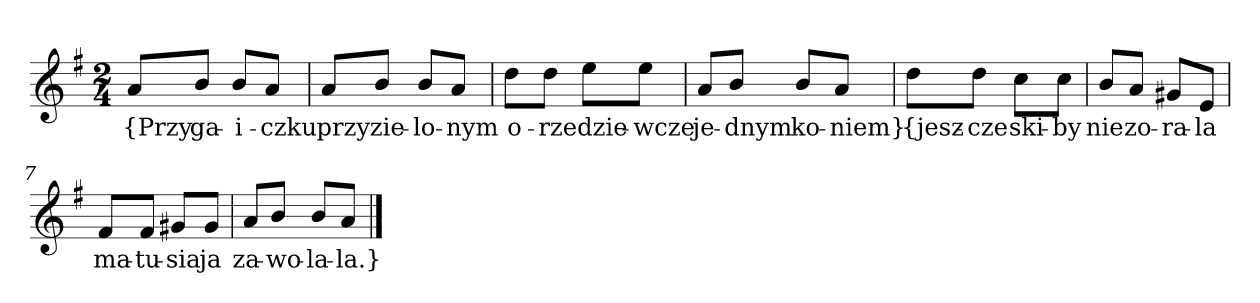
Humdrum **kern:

**kern	**text
*part1	*part1
*staff1	*staff1
*clefG2	*
*k[f#]	*
*M2/4	*
=	=
8a/L	{Przy
8b/J	ga-
8b/L	-i-
8a/J	-czku
=2	=2
8a/L	przy
8b/J	zie-
8b/L	-lo-
8a/J	-nym
=3	=3
8dd\L	o-
8dd\J	-rze
8ee\L	dzie-
8ee\J	-wcze
=4	=4
8a/L	je-
8b/J	-dnym
8b/L	ko-
8a/J	-niem}
=5y	=5y
8dd\L	{jesz-
8dd\J	-cze
8cc\L	ski-
8cc\J	-by
=6	=6
8b/L	nie
8a/J	zo-
8g#X/L	-ra-
8e/J	-la
=7	=7
8f#/L	ma-
8f#/J	-tu-
8g#X/L	-sia
8g#/J	ja
=8	=8
8a/L	za-
8b/J	-wo-
8b/L	-la-
8a/J	-la.}
==	==
*-	*-
